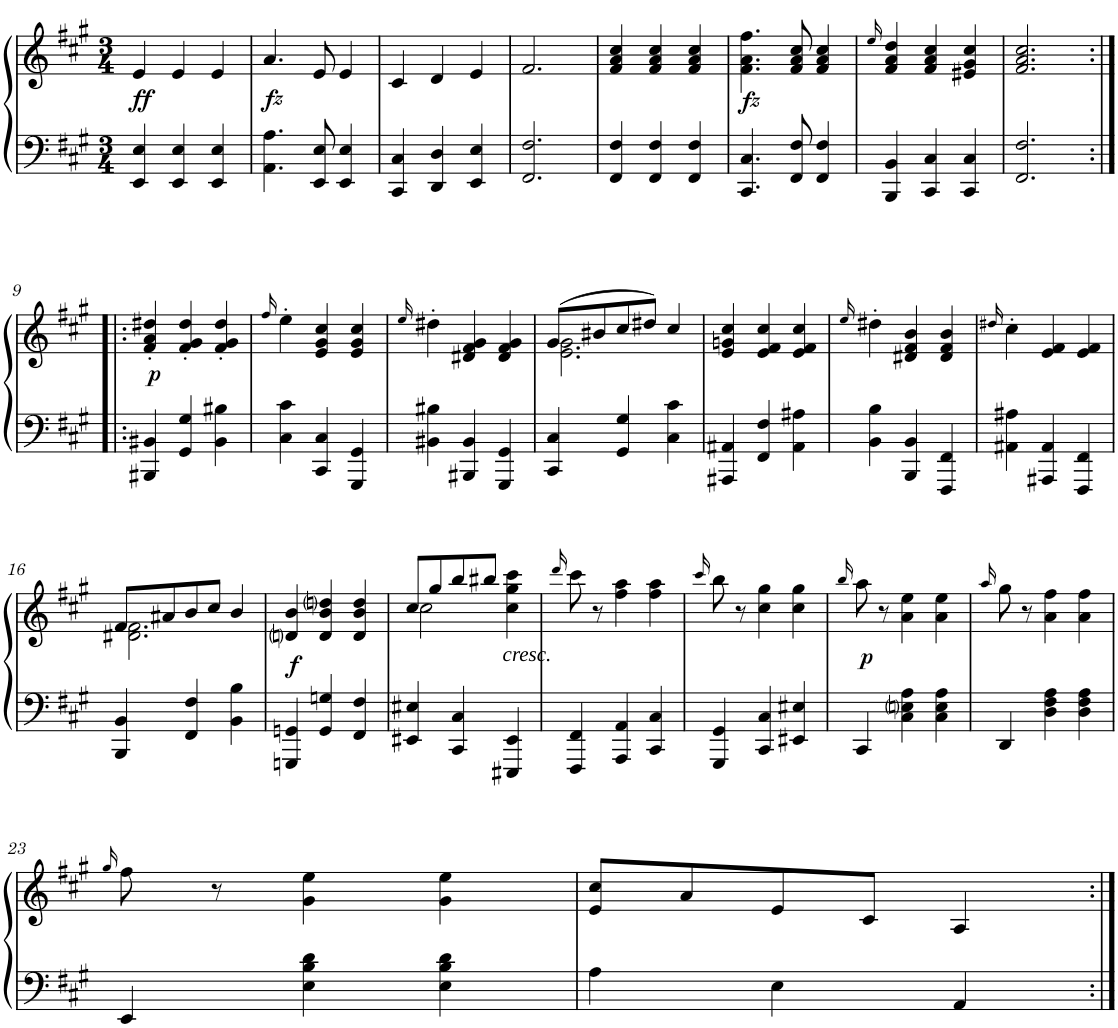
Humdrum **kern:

**kern	**kern	**dynam
*part1	*part1	*part1
*staff2	*staff1	*staff1/2
*I"Midi_1	*	*
*clefF4	*clefG2	*
*k[f#c#g#]	*k[f#c#g#]	*
*A:	*A:	*
*M3/4	*M3/4	*
=1	=1	=1
!	!	!LO:DY:b
4EE/ 4E/	4e/	ff
4EE/ 4E/	4e/	.
4EE/ 4E/	4e/	.
=2	=2	=2
!	!	!LO:DY:b
4.AA\ 4.A\	4.a/	fz
8EE/ 8E/	8e/	.
4EE/ 4E/	4e/	.
=3	=3	=3
4CC#/ 4C#/	4c#/	.
4DD/ 4D/	4d/	.
4EE/ 4E/	4e/	.
=4	=4	=4
2.FF#/ 2.F#/	2.f#/	.
=5	=5	=5
4FF#/ 4F#/	4f#/ 4a/ 4cc#/	.
4FF#/ 4F#/	4f#/ 4a/ 4cc#/	.
4FF#/ 4F#/	4f#/ 4a/ 4cc#/	.
=6	=6	=6
!	!	!LO:DY:b
4.CC#/ 4.C#/	4.f#\ 4.a\ 4.ff#\	fz
8FF#/ 8F#/	8f#/ 8a/ 8cc#/	.
4FF#/ 4F#/	4f#/ 4a/ 4cc#/	.
=7	=7	=7
.	16qee/	.
4BBB/ 4BB/	4f#/ 4a/ 4dd/	.
4CC#/ 4C#/	4f#/ 4a/ 4cc#/	.
4CC#/ 4C#/	4e#X/ 4g#/ 4cc#/	.
=8	=8	=8
2.FF#/ 2.F#/	2.f#/ 2.a/ 2.cc#/	.
!!LO:LB:g=z
=9:|!|:	=9:|!|:	=9:|!|:
!	!	!LO:DY:b
4BBB#X/ 4BB#X/	4f#/' 4a/' 4dd#X/'	p
4GG#/ 4G#/	4f#/' 4g#/' 4dd#/'	.
4BB#\ 4B#X\	4f#/' 4g#/' 4dd#/'	.
=10	=10	=10
.	16qff#/	.
4C#\ 4c#\	4ee'\	.
4CC#/ 4C#/	4e/ 4g#/ 4cc#/	.
4GGG#/ 4GG#/	4e/ 4g#/ 4cc#/	.
=11	=11	=11
.	16qee/	.
4BB#X\ 4B#X\	4dd#X'\	.
4BBB#X/ 4BB#/	4d#X/ 4f#/ 4g#/	.
4GGG#/ 4GG#/	4d#/ 4f#/ 4g#/	.
=12	=12	=12
*	*^	*
4CC#/ 4C#/	(>8g#/L	2.e\ 2.g#\	.
.	8b#X/	.	.
4GG#/ 4G#/	8cc#/	.	.
.	8dd#X/J)	.	.
4C#\ 4c#\	4cc#/	.	.
*	*v	*v	*
=13	=13	=13
4AAA#X/ 4AA#X/	4e/ 4gn/ 4cc#/	.
4FF#/ 4F#/	4e/ 4f#/ 4cc#/	.
4AA#\ 4A#X\	4e/ 4f#/ 4cc#/	.
=14	=14	=14
.	16qee/	.
4BB\ 4B\	4dd#X'\	.
4BBB/ 4BB/	4d#X/ 4f#/ 4b/	.
4FFF#/ 4FF#/	4d#/ 4f#/ 4b/	.
=15	=15	=15
.	16qdd#X/	.
4AA#X\ 4A#X\	4cc#'\	.
4AAA#X/ 4AA#/	4e/ 4f#/	.
4FFF#/ 4FF#/	4e/ 4f#/	.
!!LO:LB:g=z
=16	=16	=16
*	*^	*
4BBB/ 4BB/	8f#/L	2.d#X\ 2.f#\	.
.	8a#X/	.	.
4FF#/ 4F#/	8b/	.	.
.	8cc#/J	.	.
4BB\ 4B\	4b/	.	.
*	*v	*v	*
=17	=17	=17
!	!	!LO:DY:b
4GGGn/ 4GGn/	4dni/ 4b/	f
4GG/ 4Gn/	4d/ 4b/ 4ddni/	.
4FF#/ 4F#/	4d/ 4b/ 4dd/	.
=18	=18	=18
*	*^	*
4EE#X/ 4E#X/	8cc#/L	2cc#\	.
.	8gg#/	.	.
4CC#/ 4C#/	8bb/	.	.
.	8bb#X/J	.	.
!	!LO:TX:b:i:t=cresc.	!	!
4EEE#X/ 4EE#/	4cc#\ 4gg#\ 4ccc#\	4ryy	.
*	*v	*v	*
=19	=19	=19
.	16qddd/	.
4FFF#/ 4FF#/	8ccc#\	.
.	8r	.
4AAA/ 4AA/	4ff#\ 4aa\	.
4CC#/ 4C#/	4ff#\ 4aa\	.
=20	=20	=20
.	16qccc#/	.
4GGG#/ 4GG#/	8bb\	.
.	8r	.
4CC#/ 4C#/	4cc#\ 4gg#\	.
4EE#X/ 4E#X/	4cc#\ 4gg#\	.
=21	=21	=21
.	16qbb/	.
!	!	!LO:DY:b
4CC#/	8aa\	p
.	8r	.
4C#\ 4Eni\ 4A\	4a\ 4ee\	.
4C#\ 4E\ 4A\	4a\ 4ee\	.
=22	=22	=22
.	16qaa/	.
4DD/	8gg#\	.
.	8r	.
4D\ 4F#\ 4A\	4a\ 4ff#\	.
4D\ 4F#\ 4A\	4a\ 4ff#\	.
!!LO:LB:g=z
=23	=23	=23
.	16qgg#/	.
4EE/	8ff#\	.
.	8r	.
4E\ 4B\ 4d\	4g#\ 4ee\	.
4E\ 4B\ 4d\	4g#\ 4ee\	.
=24	=24	=24
4A\	8e/ 8cc#/L	.
.	8a/	.
4E\	8e/	.
.	8c#/J	.
4AA/	4A/	.
=:|!	=:|!	=:|!
*-	*-	*-
